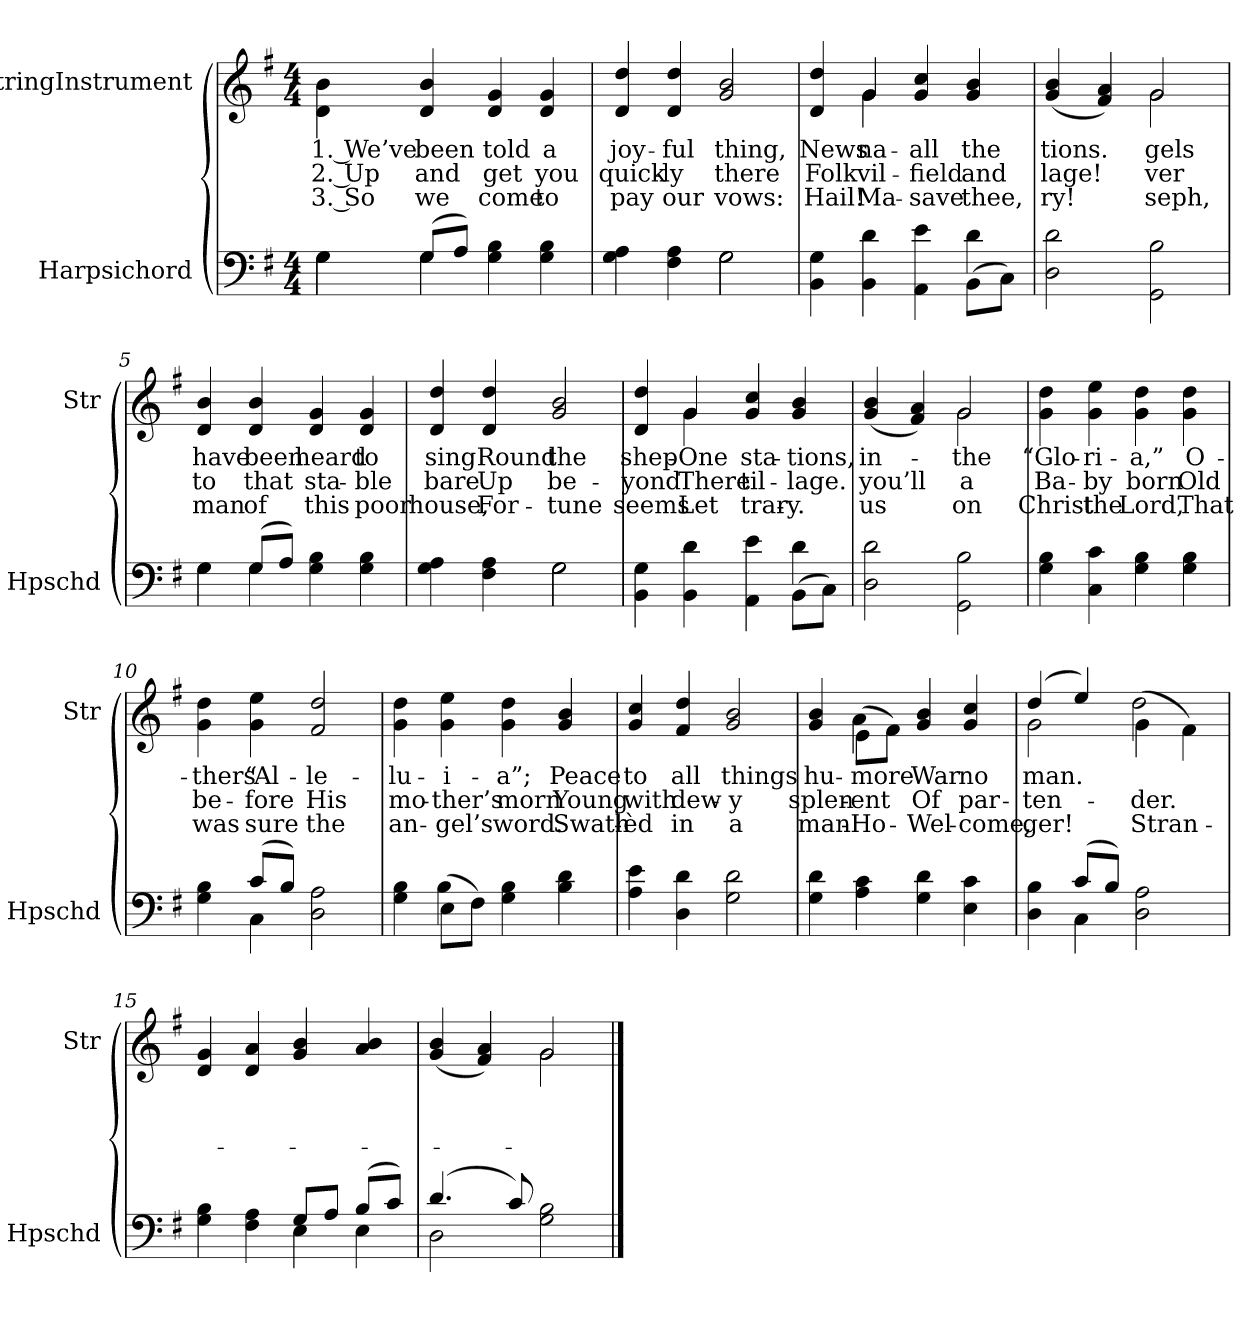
**kern	**kern	**text	**text	**text
*part2	*part1	*part1	*part1	*part1
*staff2	*staff1	*staff1	*staff1	*staff1
*I"Harpsichord	*I"StringInstrument	*	*	*
*I'Hpschd	*I'Str	*	*	*
*clefF4	*clefG2	*	*	*
*k[f#]	*k[f#]	*	*	*
*G:	*G:	*	*	*
*M4/4	*M4/4	*	*	*
=1	=1	=1	=1	=1
*^	*	*	*	*
4G\	4G	4d\ 4b\	1. We’ve	2. Up	3. So
(8G/L	4G	4d 4b	been	and	we
8A/J)	.	.	.	.	.
4G 4B	2ryy	4d 4g	told	get	come
4G 4B	.	4d 4g	a	you	to
=2	=2	=2	=2	=2	=2
4G 4A	2ryy	4d 4dd	joy-	quick-	pay
4F# 4A	.	4d 4dd	-ful	-ly	our
2G\	2G	2g 2b	thing,	there	vows:
=3	=3	=3	=3	=3	=3
*	*	*^	*	*	*
4BB 4G	2.ryy	4d 4dd	4ryy	News	Folk	Hail!
4BB 4d	.	4g/	4g	na-	vil-	Ma-
4AA 4e	.	4g 4cc	2ryy	all	field	save
(8BB\L	4d	4g 4b	.	the	and	thee,
8C\J)	.	.	.	.	.	.
*v	*v	*	*	*	*	*
=4	=4	=4	=4	=4	=4
2D 2d	(4g 4b	2ryy	-tions.	-lage!	-ry!
.	4f# 4a)	.	.	.	.
2GG 2B	2g/	2g	-gels	-ver	-seph,
*	*v	*v	*	*	*
=5	=5	=5	=5	=5
*^	*	*	*	*
4G\	4G	4d 4b	have	to	man
(8G/L	4G	4d 4b	been	that	of
8A/J)	.	.	.	.	.
4G 4B	2ryy	4d 4g	heard	sta-	this
4G 4B	.	4d 4g	to	-ble	poor
=6	=6	=6	=6	=6	=6
4G 4A	2ryy	4d 4dd	sing	bare	house,
4F# 4A	.	4d 4dd	Round	Up	For-
2G\	2G	2g 2b	the	be-	-tune
=7	=7	=7	=7	=7	=7
*	*	*^	*	*	*
4BB 4G	2.ryy	4d 4dd	4ryy	shep-	-yond	seems
4BB 4d	.	4g/	4g	One	There	Let
4AA 4e	.	4g 4cc	2ryy	sta-	til-	-trar-
(8BB\L	4d	4g 4b	.	-tions,	-lage.	-y.
8C\J)	.	.	.	.	.	.
*v	*v	*	*	*	*	*
=8	=8	=8	=8	=8	=8
2D 2d	(4g 4b	2ryy	in-	you’ll	us
.	4f# 4a)	.	.	.	.
2GG 2B	2g/	2g	the	a	on
*	*v	*v	*	*	*
=9	=9	=9	=9	=9
4G 4B	4g 4dd	“Glo-	Ba-	Christ
4C 4c	4g 4ee	-ri-	-by	the
4G 4B	4g 4dd	-a,”	born	Lord,
4G 4B	4g 4dd	O-	Old	That
=10	=10	=10	=10	=10
*^	*	*	*	*
4G 4B	4ryy	4g 4dd	-thers	be-	was
(8c/L	4C	4g 4ee	“Al-	-fore	sure
8B/J)	.	.	.	.	.
2D 2A	2ryy	2f# 2dd	-le-	His	the
=11	=11	=11	=11	=11	=11
4G 4B	4ryy	4g 4dd	-lu-	mo-	an-
(8E\L	4B	4g 4ee	-i-	-ther’s	-gel’s
8F#\J)	.	.	.	.	.
4G 4B	2ryy	4g 4dd	-a”;	morn	word.
4B 4d	.	4g 4b	Peace	Young	Swath-
*v	*v	*	*	*	*
=12	=12	=12	=12	=12
4A 4e	4g 4cc	to	with	-èd
4D 4d	4f# 4dd	all	dew-	in
2G 2d	2g 2b	things	-y	a
=13	=13	=13	=13	=13
*	*^	*	*	*
4G 4d	4g 4b	4ryy	hu-	splen-	man-
4A 4c	(8e\L	4a	more	-ent	Ho-
.	8f#\J)	.	.	.	.
4G 4d	4g 4b	2ryy	War	Of	Wel-
4E 4c	4g 4cc	.	no	par-	-come,
=14	=14	=14	=14	=14	=14
*^	*	*	*	*	*
4D 4B	4ryy	(4dd/	2g	man.	ten-	-ger!
(8c/L	4C	4ee/)	.	.	.	.
8B/J)	.	.	.	.	.	.
2D 2A	2ryy	(4g\	2dd	.	-der.	Stran-
.	.	4f#\)	.	.	.	.
*	*	*v	*v	*	*	*
=15	=15	=15	=15	=15	=15
4G 4B	2ryy	4d 4g	.	.	.
4F# 4A	.	4d 4a	.	.	.
8G/L	4E	4g 4b	.	.	.
8A/J	.	.	.	.	.
(8B/L	4E	4a 4b	.	.	.
8c/J)	.	.	.	.	.
=16	=16	=16	=16	=16	=16
*	*	*^	*	*	*
(4.d/	2D	(4g 4b	2ryy	.	.	.
.	.	4f# 4a)	.	.	.	.
8c/)	.	.	.	.	.	.
2G 2B	2ryy	2g/	2g	.	.	.
*v	*v	*	*	*	*	*
*	*v	*v	*	*	*
==	==	==	==	==
*-	*-	*-	*-	*-
